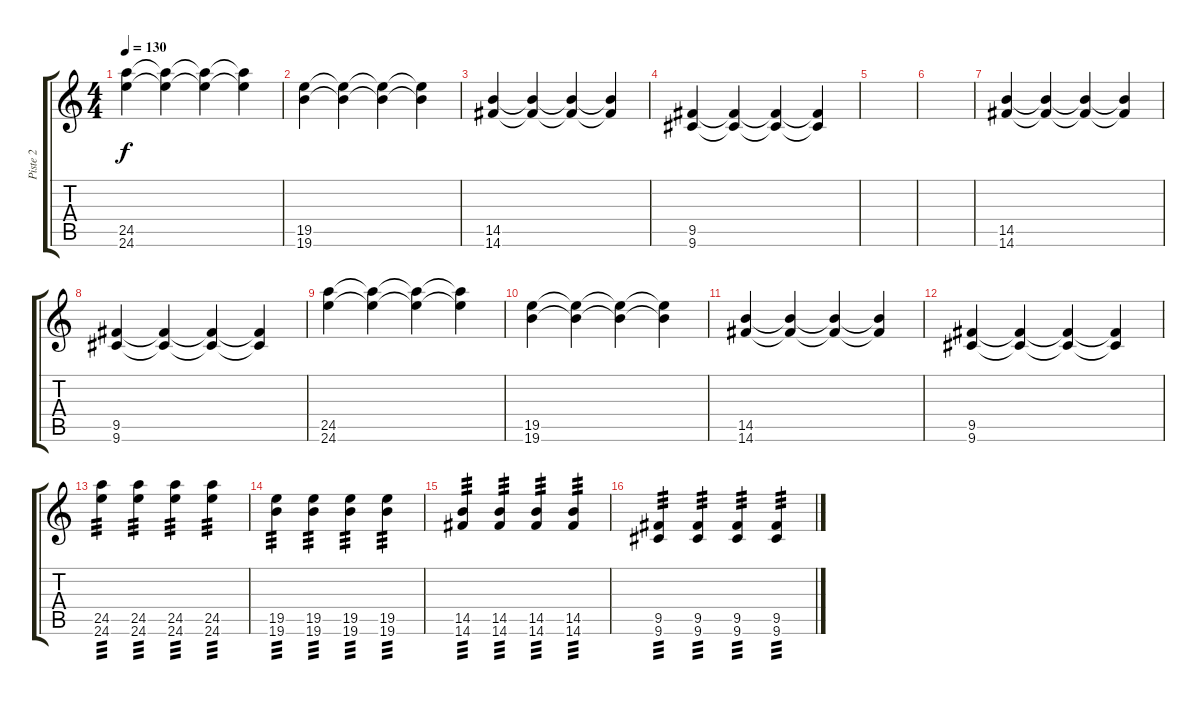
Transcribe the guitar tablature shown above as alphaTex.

\track ("Piste 2" "Piste 2") {instrument electricbasspick}
\staff {score tabs}
\tuning (E4 B3 G3 D3 A2 E2) {hide}
\ts (4 4)
\tempo 130
\clef g2
\ks c
(24.5 24.6).4{dy f} (24.5{t} 24.6{t}).4 (24.5{t} 24.6{t}).4 (24.5{t} 24.6{t}).4 |
(19.5 19.6).4 (19.5{t} 19.6{t}).4 (19.5{t} 19.6{t}).4 (19.5{t} 19.6{t}).4 |
(14.5 14.6).4 (14.5{t} 14.6{t}).4 (14.5{t} 14.6{t}).4 (14.5{t} 14.6{t}).4 |
(9.5 9.6).4 (9.5{t} 9.6{t}).4 (9.5{t} 9.6{t}).4 (9.5{t} 9.6{t}).4 |
|
|
(14.5 14.6).4 (14.5{t} 14.6{t}).4 (14.5{t} 14.6{t}).4 (14.5{t} 14.6{t}).4 |
(9.5 9.6).4 (9.5{t} 9.6{t}).4 (9.5{t} 9.6{t}).4 (9.5{t} 9.6{t}).4 |
(24.5 24.6).4 (24.5{t} 24.6{t}).4 (24.5{t} 24.6{t}).4 (24.5{t} 24.6{t}).4 |
(19.5 19.6).4 (19.5{t} 19.6{t}).4 (19.5{t} 19.6{t}).4 (19.5{t} 19.6{t}).4 |
(14.5 14.6).4 (14.5{t} 14.6{t}).4 (14.5{t} 14.6{t}).4 (14.5{t} 14.6{t}).4 |
(9.5 9.6).4 (9.5{t} 9.6{t}).4 (9.5{t} 9.6{t}).4 (9.5{t} 9.6{t}).4 |
(24.5 24.6).4{tp 3} (24.5 24.6).4{tp 3} (24.5 24.6).4{tp 3} (24.5 24.6).4{tp 3} |
(19.5 19.6).4{tp 3} (19.5 19.6).4{tp 3} (19.5 19.6).4{tp 3} (19.5 19.6).4{tp 3} |
(14.5 14.6).4{tp 3} (14.5 14.6).4{tp 3} (14.5 14.6).4{tp 3} (14.5 14.6).4{tp 3} |
(9.5 9.6).4{tp 3} (9.5 9.6).4{tp 3} (9.5 9.6).4{tp 3} (9.5 9.6).4{tp 3}
